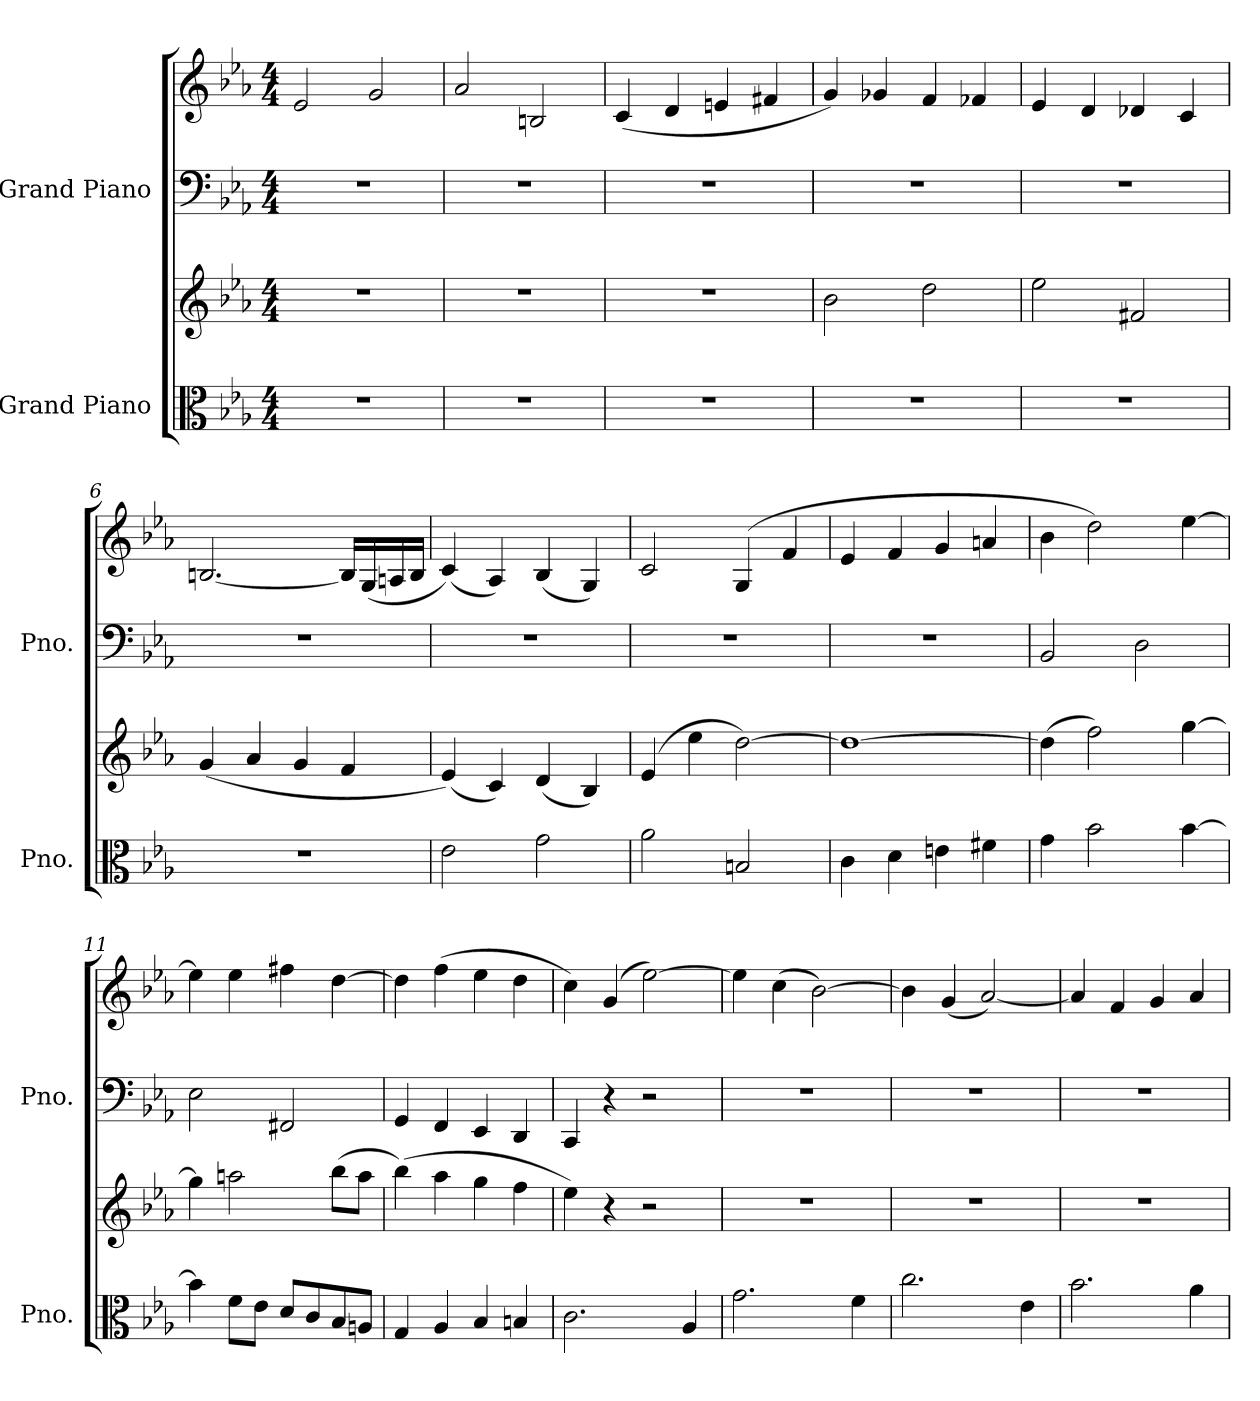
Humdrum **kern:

**kern	**kern	**kern	**kern
*part2	*part2	*part1	*part1
*staff4	*staff3	*staff2	*staff1
*I"Grand Piano	*	*I"Grand Piano	*
*I'Pno.	*	*I'Pno.	*
*clefC3	*clefG2	*clefF4	*clefG2
*k[b-e-a-]	*k[b-e-a-]	*k[b-e-a-]	*k[b-e-a-]
*M4/4	*M4/4	*M4/4	*M4/4
=1	=1	=1	=1
1r	1r	1r	2e-/
.	.	.	2g/
=2	=2	=2	=2
1r	1r	1r	2a-/
.	.	.	2Bn/
=3	=3	=3	=3
1r	1r	1r	(4c/
.	.	.	4d/
.	.	.	4en/
.	.	.	4f#X/
=4	=4	=4	=4
1r	2b-\	1r	4g/)
.	.	.	4g-X/
.	2dd\	.	4f/
.	.	.	4f-X/
=5	=5	=5	=5
1r	2ee-\	1r	4e-/
.	.	.	4d/
.	2f#X/	.	4d-X/
.	.	.	4c/
=6	=6	=6	=6
1r	(4g/	1r	[2.Bn/
.	4a-/	.	.
.	4g/	.	.
.	4f/	.	16B/LL]
.	.	.	(16G/
.	.	.	16An/
.	.	.	16B/JJ
!!LO:LB:g=z
=7	=7	=7	=7
2e-\	(4e-/)	1r	(4c/)
.	4c/)	.	4A-/)
2g\	(4d/	.	(4B-/
.	4B-/)	.	4G/)
=8	=8	=8	=8
2a-\	(4e-/	1r	2c/
.	4ee-\	.	.
2Bn/	[2dd\)	.	(4G/
.	.	.	4f/
=9	=9	=9	=9
4c\	1dd_	1r	4e-/
4d\	.	.	4f/
4en\	.	.	4g/
4f#X\	.	.	4an/
=10	=10	=10	=10
4g\	(4dd\]	2BB-/	4b-\
2b-\	2ff\)	.	2dd\)
.	.	2D\	.
[4b-\	[4gg\	.	[4ee-\
=11	=11	=11	=11
4b-\]	4gg\]	2E-\	4ee-\]
8f\L	2aan\	.	4ee-\
8e-\J	.	.	.
8d/L	.	2FF#X/	4ff#X\
8c/	.	.	.
8B-/	(8bb-\L	.	[4dd\
8An/J	8aa\J	.	.
=12	=12	=12	=12
4G/	(4bb-\)	4GG/	4dd\]
4A-/	4aa-\	4FF/	(4ff\
4B-/	4gg\	4EE-/	4ee-\
4Bn/	4ff\	4DD/	4dd\
!!LO:LB:g=z
=13	=13	=13	=13
2.c\	4ee-\)	4CC/	4cc\)
.	4r	4r	(4g/
.	2r	2r	[2ee-\)
4A-/	.	.	.
=14	=14	=14	=14
2.g\	1r	1r	4ee-\]
.	.	.	(4cc\
.	.	.	[2b-\)
4f\	.	.	.
=15	=15	=15	=15
2.cc\	1r	1r	4b-\]
.	.	.	(4g/
.	.	.	[2a-/)
4e-\	.	.	.
=16	=16	=16	=16
2.b-\	1r	1r	4a-/]
.	.	.	4f/
.	.	.	4g/
4a-\	.	.	4a-/
=	=	=	=
*-	*-	*-	*-
